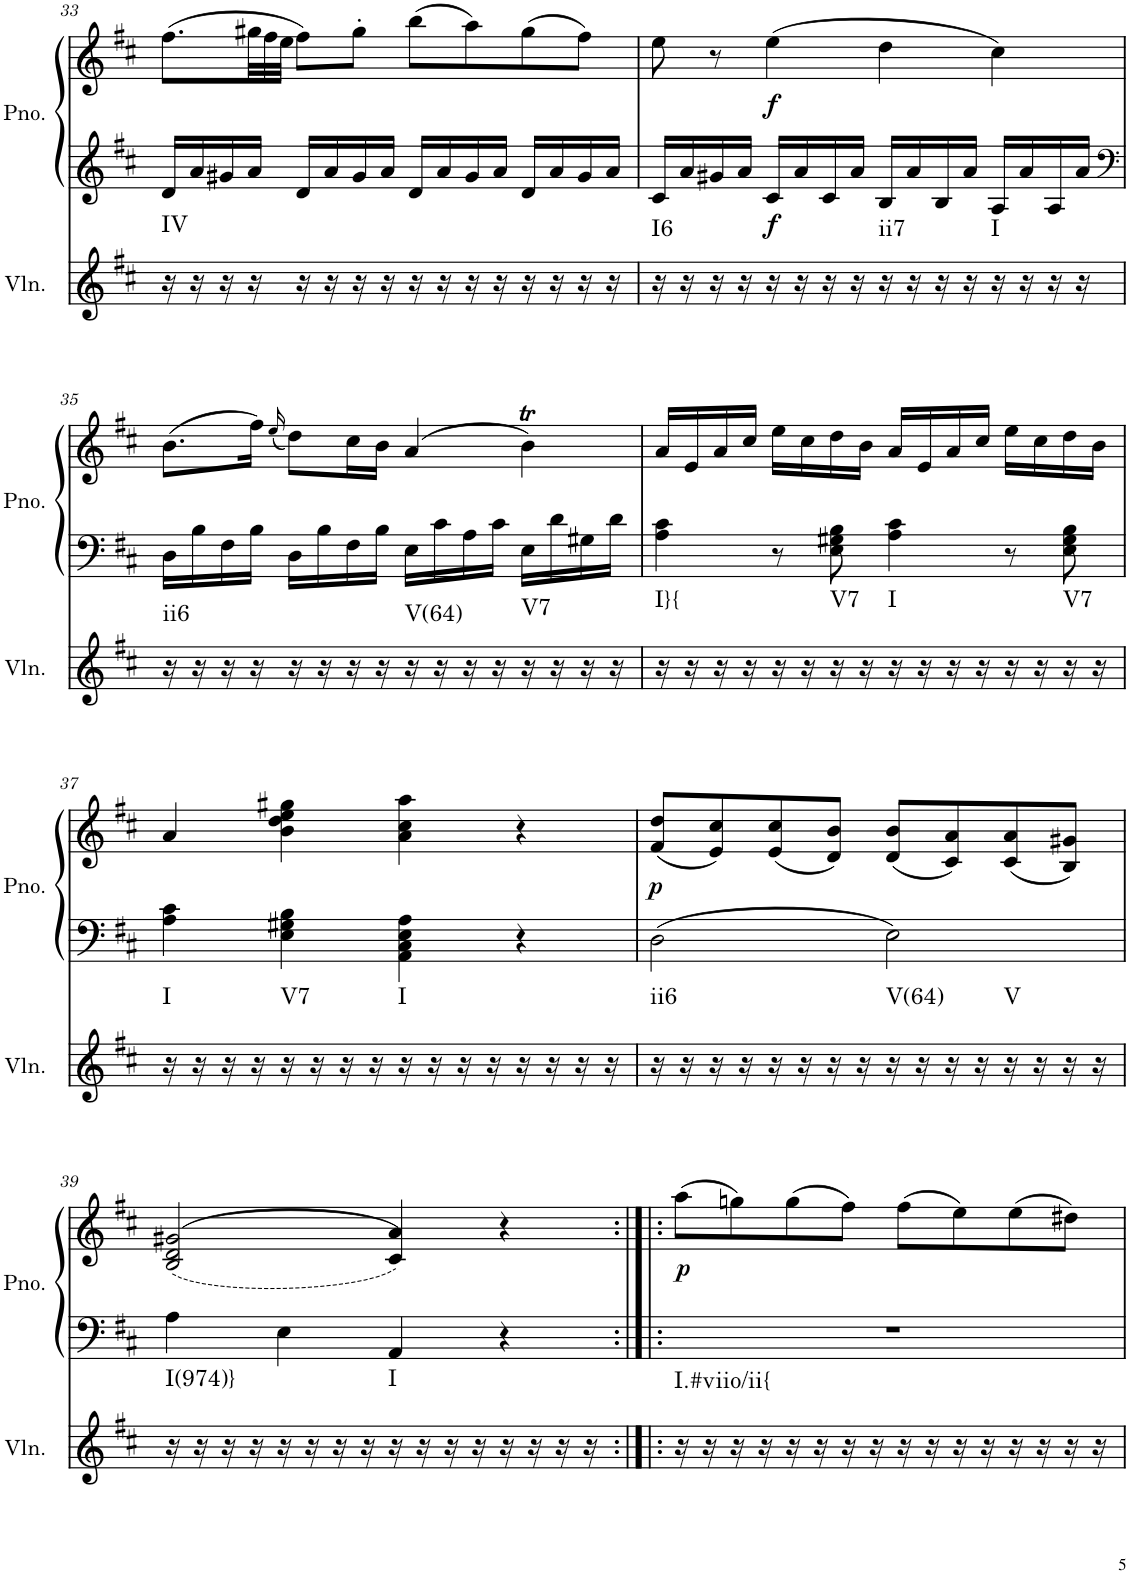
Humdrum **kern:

**kern	**harte	**kern	**kern	**dynam
*part2	*part2	*part1	*part1	*part1
*staff3	*	*staff2	*staff1	*staff1/2
*I"Violin	*	*I"Piano, Piano right	*	*
*I'Vln.	*	*I'Pno.	*	*
!!LO:PB:g=z
*clefG2	*	*clefF4	*clefG2	*
*k[f#c#]	*	*k[f#c#]	*k[f#c#]	*
*M4/4	*	*M4/4	*M4/4	*
*met(c)	*	*met(c)	*met(c)	*
=33	=33	=33	=33	=33
!	!LO:H:kt=IV	!	!	!
16r	N	16d/LL	(8.ff#\L	.
16r	.	16a/	.	.
16r	.	16g#X/	.	.
*	*	*	*Xbrackettup	*
16r	.	16a/JJ	48gg#X\LL	.
.	.	.	48ff#\	.
.	.	.	48ee\JJJ	.
16r	.	16d/LL	8ff#\L)	.
16r	.	16a/	.	.
16r	.	16g#/	8gg#'\J	.
16r	.	16a/JJ	.	.
16r	.	16d/LL	(8bb\L	.
16r	.	16a/	.	.
16r	.	16g#/	8aa\)	.
16r	.	16a/JJ	.	.
16r	.	16d/LL	(8gg#\	.
16r	.	16a/	.	.
16r	.	16g#/	8ff#\J)	.
16r	.	16a/JJ	.	.
=34	=34	=34	=34	=34
!	!LO:H:kt=I6	!	!	!
16r	N	16c#/LL	8ee\	.
16r	.	16a/	.	.
16r	.	16g#X/	8r	.
16r	.	16a/JJ	.	.
!	!	!	!	!LO:DY:b=2
!	!	!	!	!LO:DY:n=1:b
16r	.	16c#/LL	(4ee\	f f
16r	.	16a/	.	.
16r	.	16c#/	.	.
16r	.	16a/JJ	.	.
!	!LO:H:kt=ii7	!	!	!
16r	N	16B/LL	4dd\	.
16r	.	16a/	.	.
16r	.	16B/	.	.
16r	.	16a/JJ	.	.
!	!LO:H:kt=I	!	!	!
16r	N	16A/LL	4cc#\)	.
16r	.	16a/	.	.
16r	.	16A/	.	.
16r	.	16a/JJ	.	.
!!LO:LB:g=z
=35	=35	=35	=35	=35
*	*	*clefF4	*	*
!	!LO:H:kt=ii6	!	!	!
16r	N	16D\LL	(8.b\L	.
16r	.	16B\	.	.
16r	.	16F#\	.	.
16r	.	16B\JJ	16ff#\Jk)	.
.	.	.	(16qee/	.
16r	.	16D\LL	8dd\L)	.
16r	.	16B\	.	.
16r	.	16F#\	16cc#\L	.
16r	.	16B\JJ	16b\JJ	.
!	!LO:H:kt=V(64)	!	!	!
16r	N	16E\LL	(4a/	.
16r	.	16c#\	.	.
16r	.	16A\	.	.
16r	.	16c#\JJ	.	.
!	!LO:H:kt=V7	!	!	!
16r	N	16E\LL	4bT\)	.
16r	.	16d\	.	.
16r	.	16G#X\	.	.
16r	.	16d\JJ	.	.
=36	=36	=36	=36	=36
!	!LO:H:kt=I}{	!	!	!
16r	N	4A\ 4c#\	16a/LL	.
16r	.	.	16e/	.
16r	.	.	16a/	.
16r	.	.	16cc#/JJ	.
16r	.	8r	16ee\LL	.
16r	.	.	16cc#\	.
!	!LO:H:kt=V7	!	!	!
16r	N	8E\ 8G#X\ 8B\	16dd\	.
16r	.	.	16b\JJ	.
!	!LO:H:kt=I	!	!	!
16r	N	4A\ 4c#\	16a/LL	.
16r	.	.	16e/	.
16r	.	.	16a/	.
16r	.	.	16cc#/JJ	.
16r	.	8r	16ee\LL	.
16r	.	.	16cc#\	.
!	!LO:H:kt=V7	!	!	!
16r	N	8E\ 8G#\ 8B\	16dd\	.
16r	.	.	16b\JJ	.
!!LO:LB:g=z
=37	=37	=37	=37	=37
!	!LO:H:kt=I	!	!	!
16r	N	4A\ 4c#\	4a/	.
16r	.	.	.	.
16r	.	.	.	.
16r	.	.	.	.
!	!LO:H:kt=V7	!	!	!
16r	N	4E\ 4G#X\ 4B\	4b\ 4dd\ 4ee\ 4gg#X\	.
16r	.	.	.	.
16r	.	.	.	.
16r	.	.	.	.
!	!LO:H:kt=I	!	!	!
16r	N	4AA\ 4C#\ 4E\ 4A\	4a\ 4cc#\ 4aa\	.
16r	.	.	.	.
16r	.	.	.	.
16r	.	.	.	.
16r	.	4r	4r	.
16r	.	.	.	.
16r	.	.	.	.
16r	.	.	.	.
=38	=38	=38	=38	=38
!	!LO:H:kt=ii6	!	!	!LO:DY:b
16r	N	2D\	(8f#/ 8dd/L	p
16r	.	.	.	.
16r	.	.	8e/ 8cc#/)	.
16r	.	.	.	.
16r	.	.	(8e/ 8cc#/	.
16r	.	.	.	.
16r	.	.	8d/ 8b/J)	.
16r	.	.	.	.
!	!LO:H:kt=V(64)	!	!	!
16r	N	2E\	(8d/ 8b/L	.
16r	.	.	.	.
16r	.	.	8c#/ 8a/)	.
16r	.	.	.	.
!	!LO:H:kt=V	!	!	!
16r	N	.	(8c#/ 8a/	.
16r	.	.	.	.
16r	.	.	8B/ 8g#X/J)	.
16r	.	.	.	.
!!LO:LB:g=z
=39	=39	=39	=39	=39
!	!LO:H:kt=I(974)}	!	!	!
16r	N	4A\	(>(2B/ 2d/ 2g#X/	.
16r	.	.	.	.
16r	.	.	.	.
16r	.	.	.	.
16r	.	4E\	.	.
16r	.	.	.	.
16r	.	.	.	.
16r	.	.	.	.
!	!LO:H:kt=I	!	!	!
16r	N	4AA/	4c#/ 4a/))	.
16r	.	.	.	.
16r	.	.	.	.
16r	.	.	.	.
16r	.	4r	4r	.
16r	.	.	.	.
16r	.	.	.	.
16r	.	.	.	.
=40:|!|:	=40:|!|:	=40:|!|:	=40:|!|:	=40:|!|:
!	!LO:H:kt=I.#viio/ii{	!	!	!LO:DY:b
16r	N	1r	(8aa\L	p
16r	.	.	.	.
16r	.	.	8ggn\)	.
16r	.	.	.	.
16r	.	.	(8gg\	.
16r	.	.	.	.
16r	.	.	8ff#\J)	.
16r	.	.	.	.
16r	.	.	(8ff#\L	.
16r	.	.	.	.
16r	.	.	8ee\)	.
16r	.	.	.	.
16r	.	.	(8ee\	.
16r	.	.	.	.
16r	.	.	8dd#X\J)	.
16r	.	.	.	.
=	=	=	=	=
*-	*-	*-	*-	*-
